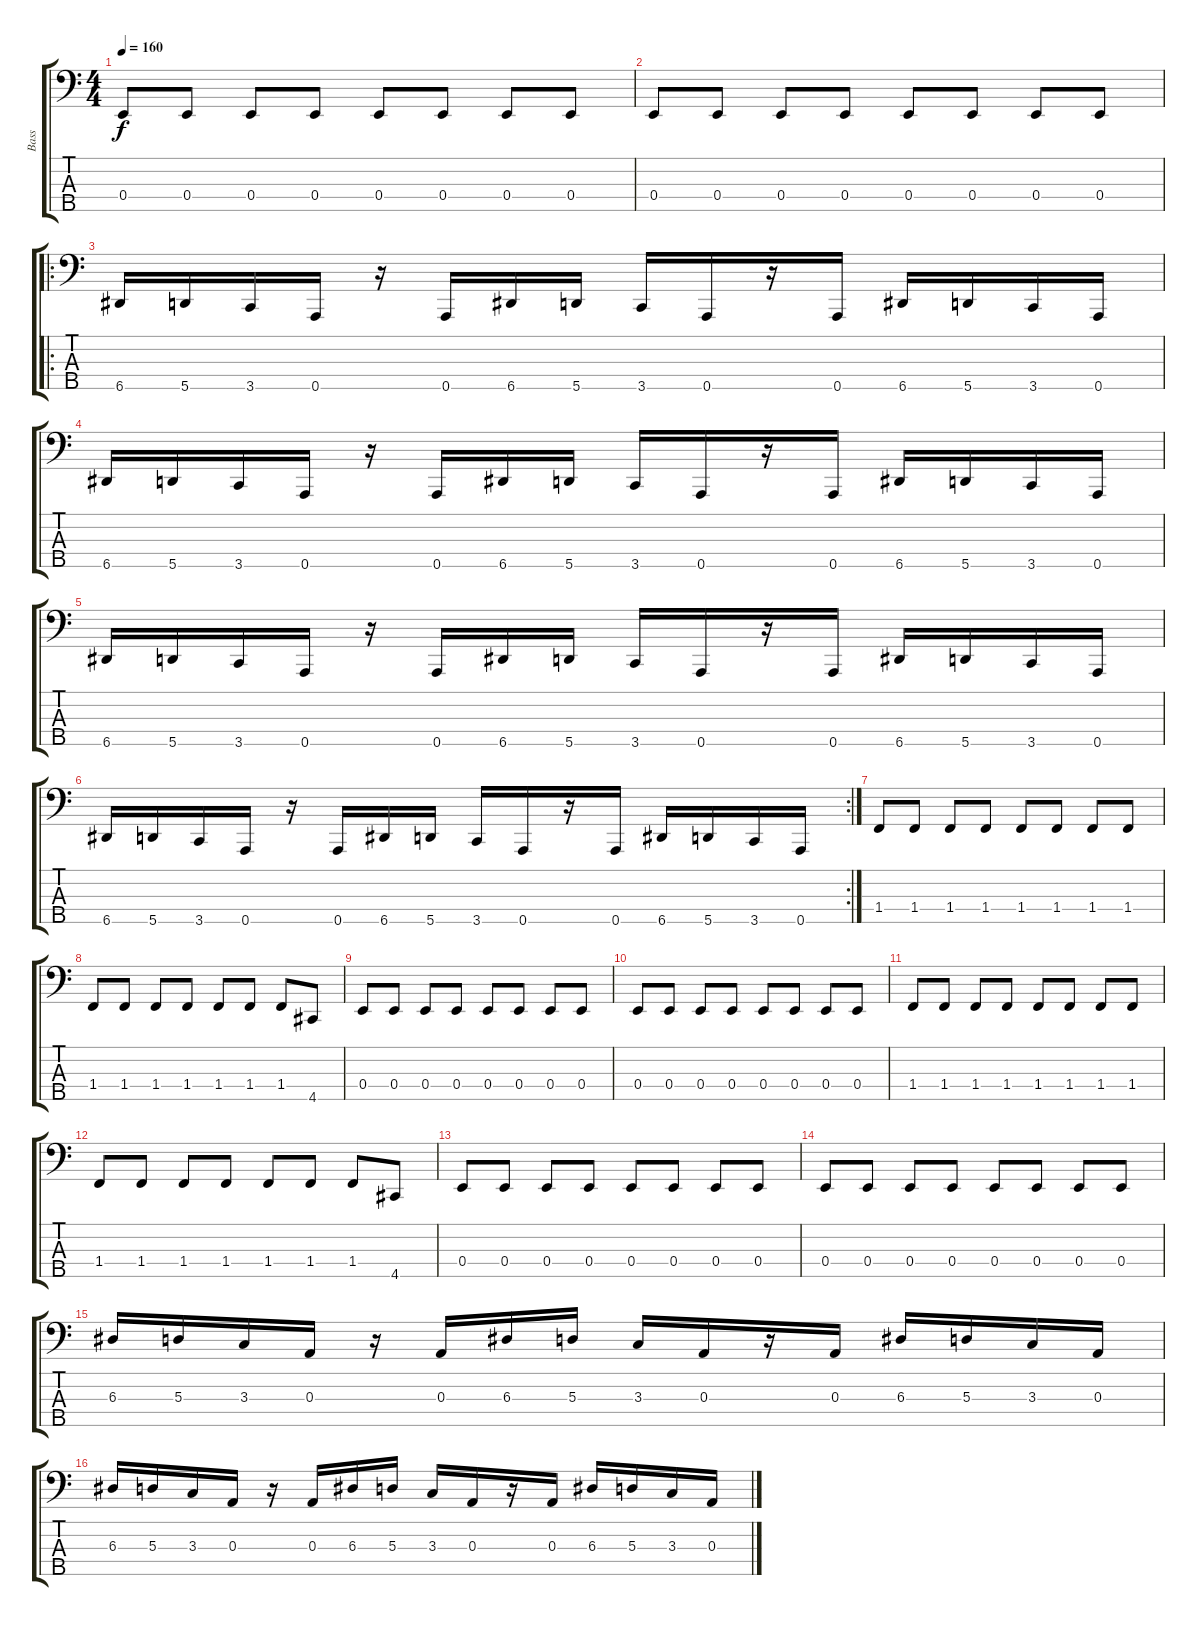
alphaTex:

\track ("Bass" "Bass") {instrument electricbassfinger}
\staff {score tabs}
\tuning (G2 D2 A1 E1 A0) {hide}
\ts (4 4)
\tempo 160
\clef f4
\ks c
0.4.8{dy f} 0.4.8 0.4.8 0.4.8 0.4.8 0.4.8 0.4.8 0.4.8 |
0.4.8 0.4.8 0.4.8 0.4.8 0.4.8 0.4.8 0.4.8 0.4.8 |
\ro
6.5.16 5.5.16 3.5.16 0.5.16 r.16 0.5.16 6.5.16 5.5.16 3.5.16 0.5.16 r.16 0.5.16 6.5.16 5.5.16 3.5.16 0.5.16 |
6.5.16 5.5.16 3.5.16 0.5.16 r.16 0.5.16 6.5.16 5.5.16 3.5.16 0.5.16 r.16 0.5.16 6.5.16 5.5.16 3.5.16 0.5.16 |
6.5.16 5.5.16 3.5.16 0.5.16 r.16 0.5.16 6.5.16 5.5.16 3.5.16 0.5.16 r.16 0.5.16 6.5.16 5.5.16 3.5.16 0.5.16 |
\rc 2
6.5.16 5.5.16 3.5.16 0.5.16 r.16 0.5.16 6.5.16 5.5.16 3.5.16 0.5.16 r.16 0.5.16 6.5.16 5.5.16 3.5.16 0.5.16 |
1.4.8 1.4.8 1.4.8 1.4.8 1.4.8 1.4.8 1.4.8 1.4.8 |
1.4.8 1.4.8 1.4.8 1.4.8 1.4.8 1.4.8 1.4.8 4.5.8 |
0.4.8 0.4.8 0.4.8 0.4.8 0.4.8 0.4.8 0.4.8 0.4.8 |
0.4.8 0.4.8 0.4.8 0.4.8 0.4.8 0.4.8 0.4.8 0.4.8 |
1.4.8 1.4.8 1.4.8 1.4.8 1.4.8 1.4.8 1.4.8 1.4.8 |
1.4.8 1.4.8 1.4.8 1.4.8 1.4.8 1.4.8 1.4.8 4.5.8 |
0.4.8 0.4.8 0.4.8 0.4.8 0.4.8 0.4.8 0.4.8 0.4.8 |
0.4.8 0.4.8 0.4.8 0.4.8 0.4.8 0.4.8 0.4.8 0.4.8 |
6.3.16 5.3.16 3.3.16 0.3.16 r.16 0.3.16 6.3.16 5.3.16 3.3.16 0.3.16 r.16 0.3.16 6.3.16 5.3.16 3.3.16 0.3.16 |
6.3.16 5.3.16 3.3.16 0.3.16 r.16 0.3.16 6.3.16 5.3.16 3.3.16 0.3.16 r.16 0.3.16 6.3.16 5.3.16 3.3.16 0.3.16
